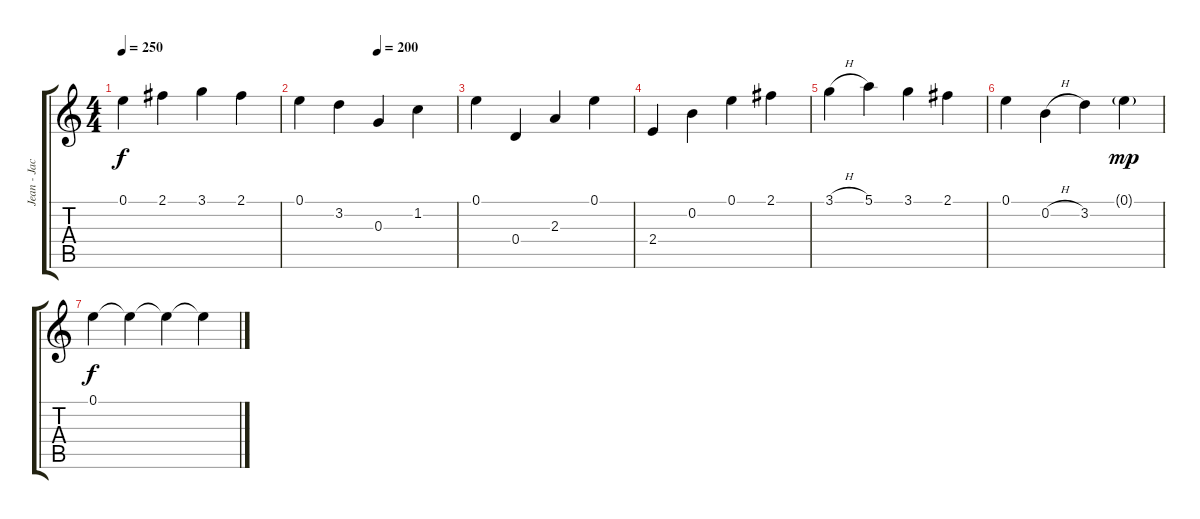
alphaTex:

\track ("Jean - Jacques GOLDMAN" "Jean - Jac") {instrument acousticguitarnylon}
\staff {score tabs}
\tuning (E4 B3 G3 D3 A2 E2) {hide}
\ts (4 4)
\tempo 250
\clef g2
\ks c
0.1.4{dy f} 2.1.4 3.1.4 2.1.4 |
\tempo (200 0.5)
0.1.4 3.2.4 0.3.4 1.2.4 |
0.1.4 0.4.4 2.3.4 0.1.4 |
2.4.4 0.2.4 0.1.4 2.1.4 |
3.1{h}.4 5.1.4 3.1.4 2.1.4 |
0.1.4 0.2{h}.4 3.2.4 0.1{g}.4{dy mp} |
0.1.4{dy f} 0.1{t}.4 0.1{t}.4 0.1{t}.4
